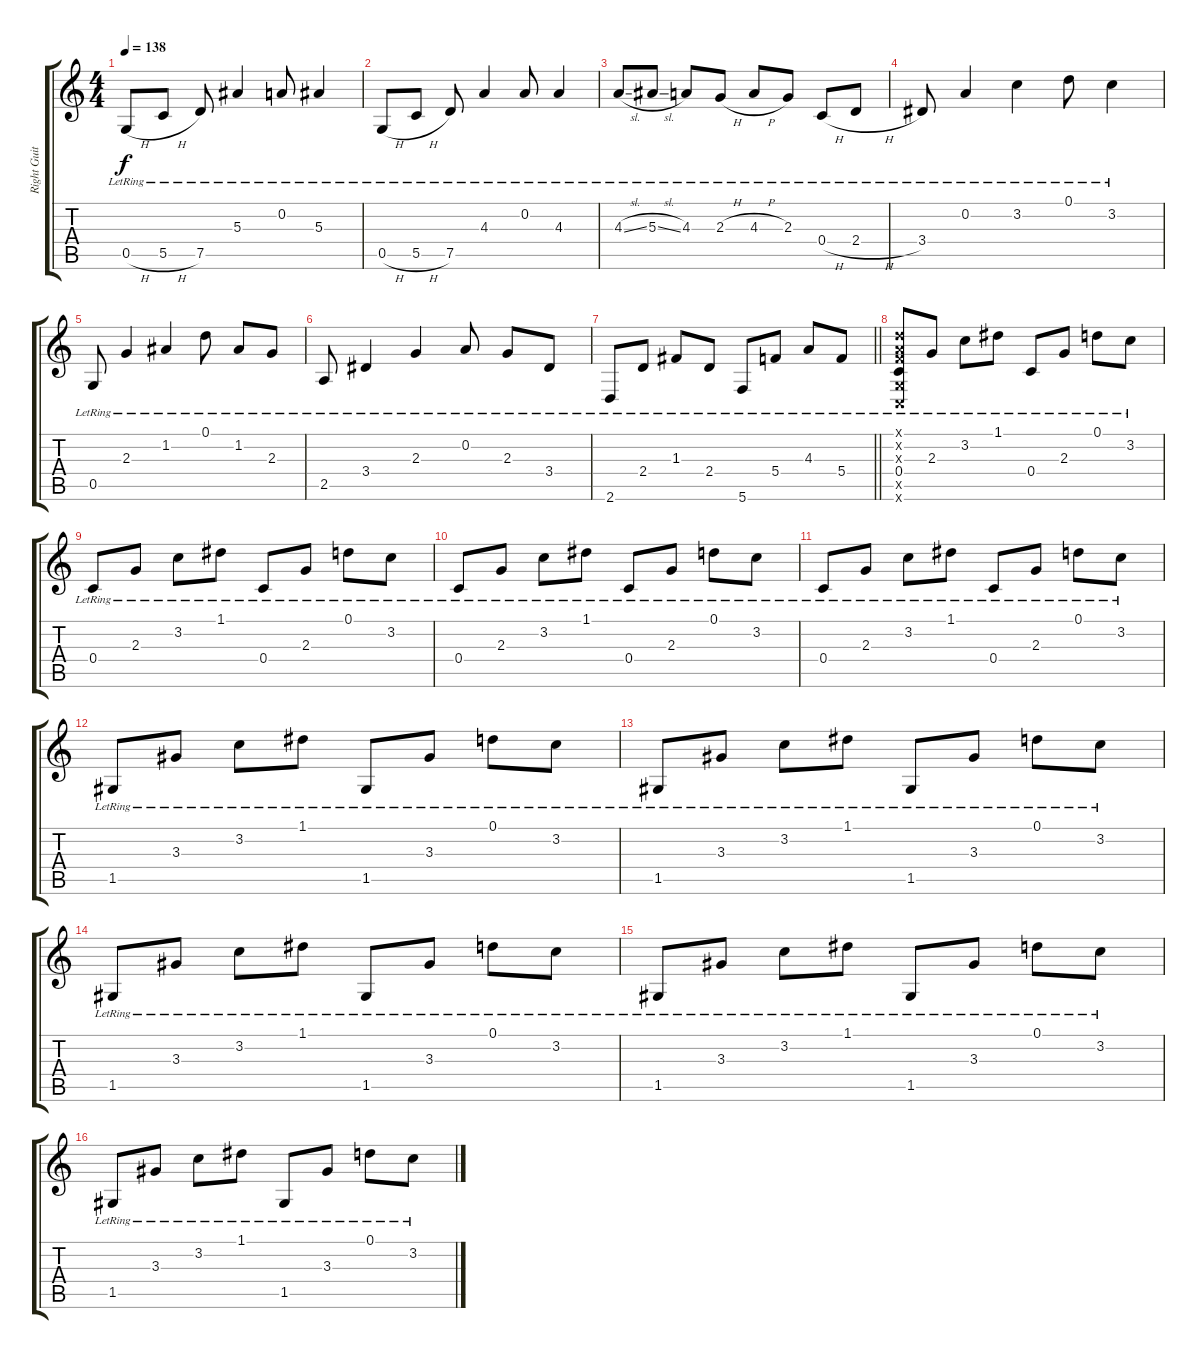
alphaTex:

\track ("Right Guitar " "Right Guit") {instrument distortionguitar}
\staff {score tabs}
\tuning (D4 A3 F3 C3 G2 C2) {hide}
\ts (4 4)
\tempo 138
\clef g2
\ks c
0.5{h lr}.8{dy f} 5.5{h lr}.8 7.5{lr}.8 5.3{lr}.4 0.2{lr}.8 5.3{lr}.4 |
0.5{h lr}.8 5.5{h lr}.8 7.5{lr}.8 4.3{lr}.4 0.2{lr}.8 4.3{lr}.4 |
4.3{sl lr}.8 5.3{sl lr}.8 4.3{lr}.8 2.3{h lr}.8 4.3{h lr}.8 2.3{lr}.8 0.4{h lr}.8 2.4{h lr}.8 |
3.4{lr}.8 0.2{lr}.4 3.2{lr}.4 0.1{lr}.8 3.2{lr}.4 |
0.5{lr}.8 2.3{lr}.4 1.2{lr}.4 0.1{lr}.8 1.2{lr}.8 2.3{lr}.8 |
2.5{lr}.8 3.4{lr}.4 2.3{lr}.4 0.2{lr}.8 2.3{lr}.8 3.4{lr}.8 |
\barLineRight lightlight
2.6{lr}.8 2.4{lr}.8 1.3{lr}.8 2.4{lr}.8 5.6{lr}.8 5.4{lr}.8 4.3{lr}.8 5.4{lr}.8 |
(0.1{x} 0.2{x} 0.3{x} 0.4{lr} 0.5{x} 0.6{x}).8 2.3{lr}.8 3.2{lr}.8 1.1{lr}.8 0.4{lr}.8 2.3{lr}.8 0.1{lr}.8 3.2{lr}.8 |
0.4{lr}.8 2.3{lr}.8 3.2{lr}.8 1.1{lr}.8 0.4{lr}.8 2.3{lr}.8 0.1{lr}.8 3.2{lr}.8 |
0.4{lr}.8 2.3{lr}.8 3.2{lr}.8 1.1{lr}.8 0.4{lr}.8 2.3{lr}.8 0.1{lr}.8 3.2{lr}.8 |
0.4{lr}.8 2.3{lr}.8 3.2{lr}.8 1.1{lr}.8 0.4{lr}.8 2.3{lr}.8 0.1{lr}.8 3.2{lr}.8 |
1.5{lr}.8 3.3{lr}.8 3.2{lr}.8 1.1{lr}.8 1.5{lr}.8 3.3{lr}.8 0.1{lr}.8 3.2{lr}.8 |
1.5{lr}.8 3.3{lr}.8 3.2{lr}.8 1.1{lr}.8 1.5{lr}.8 3.3{lr}.8 0.1{lr}.8 3.2{lr}.8 |
1.5{lr}.8 3.3{lr}.8 3.2{lr}.8 1.1{lr}.8 1.5{lr}.8 3.3{lr}.8 0.1{lr}.8 3.2{lr}.8 |
1.5{lr}.8 3.3{lr}.8 3.2{lr}.8 1.1{lr}.8 1.5{lr}.8 3.3{lr}.8 0.1{lr}.8 3.2{lr}.8 |
1.5{lr}.8 3.3{lr}.8 3.2{lr}.8 1.1{lr}.8 1.5{lr}.8 3.3{lr}.8 0.1{lr}.8 3.2{lr}.8
